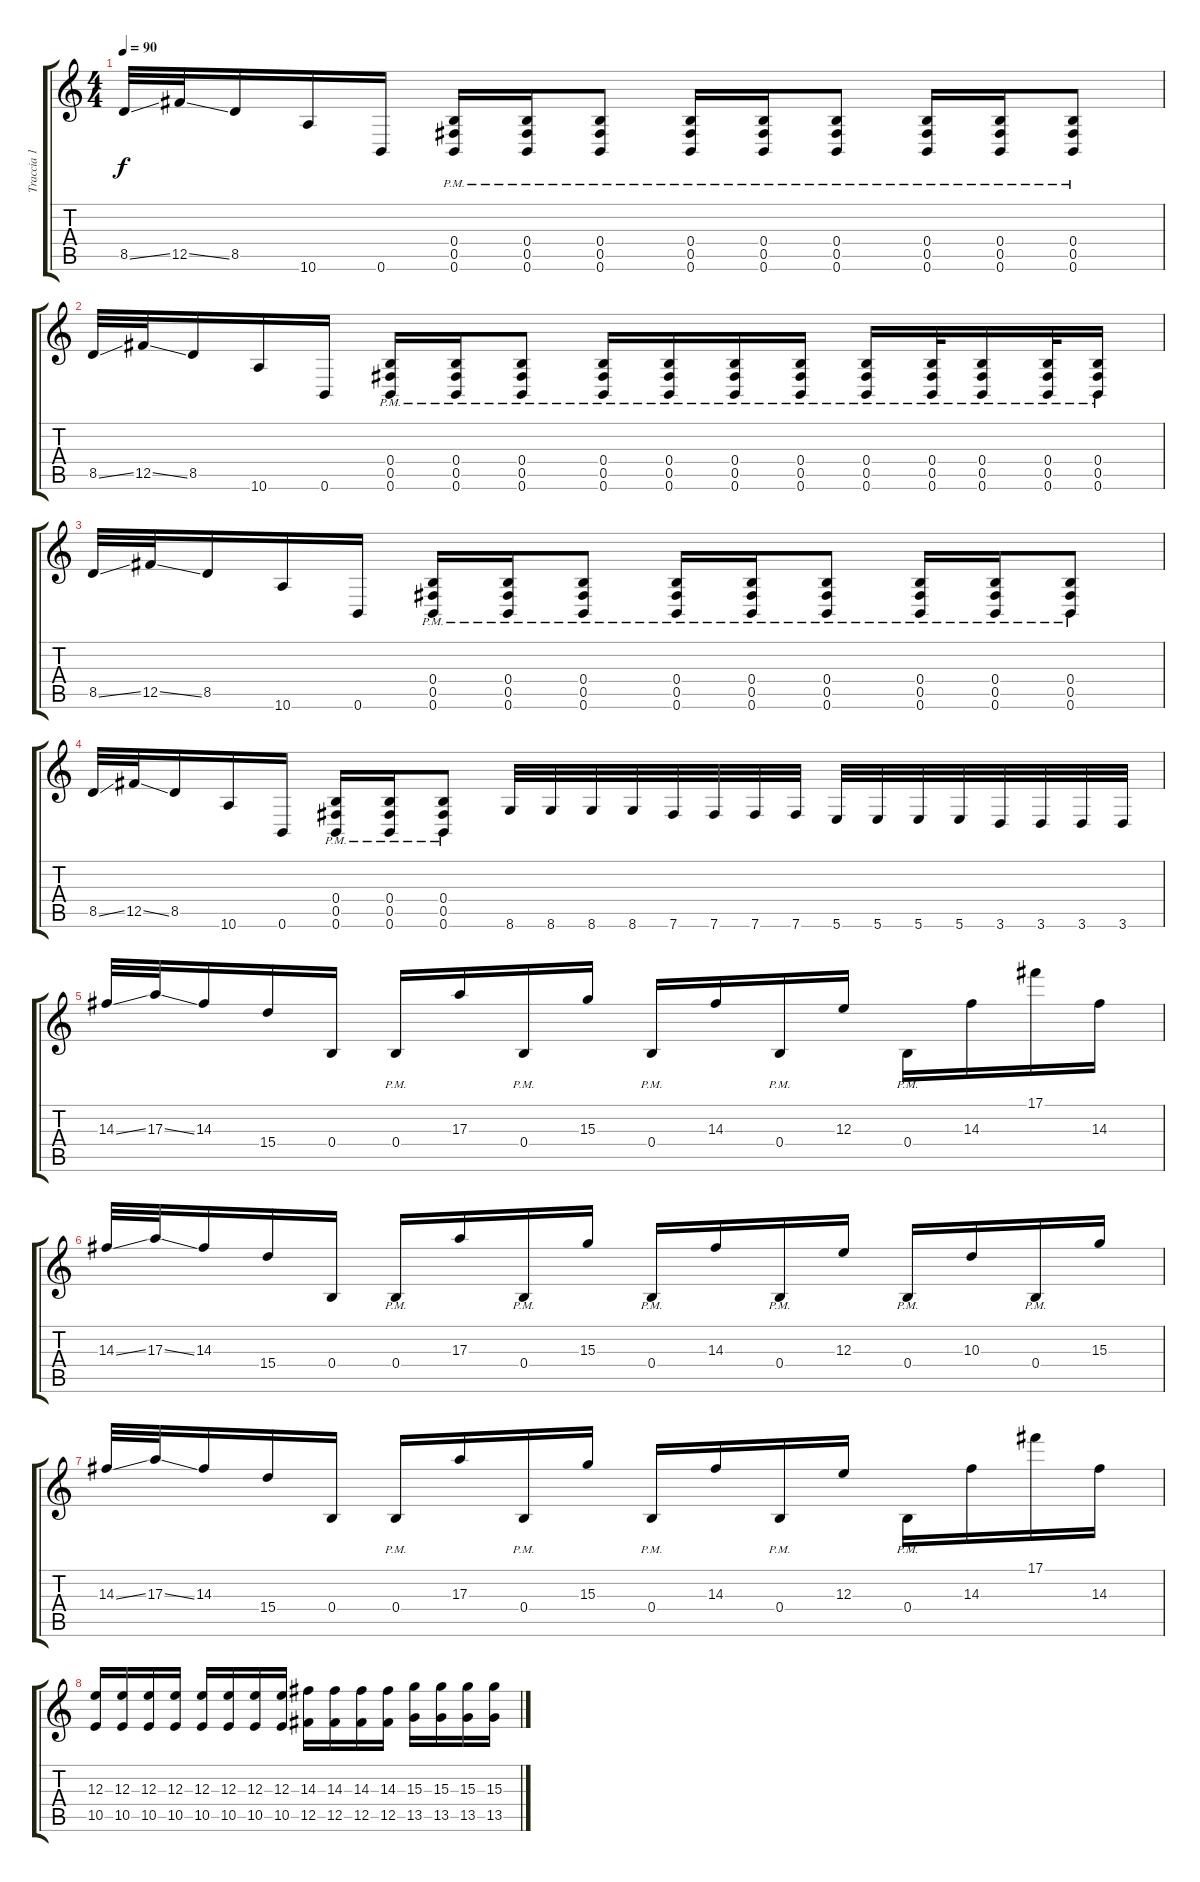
\track ("Traccia 1" "Traccia 1") {instrument overdrivenguitar}
\staff {score tabs}
\tuning (Db4 Ab3 E3 B2 Gb2 B1) {hide}
\ts (4 4)
\tempo 90
\clef g2
\ks c
8.5{ss}.32{dy f} 12.5{ss}.32 8.5.16 10.6.16 0.6.16 (0.4{pm} 0.5{pm} 0.6{pm}).16 (0.4{pm} 0.5{pm} 0.6{pm}).16 (0.4{pm} 0.5{pm} 0.6{pm}).8 (0.4{pm} 0.5{pm} 0.6{pm}).16 (0.4{pm} 0.5{pm} 0.6{pm}).16 (0.4{pm} 0.5{pm} 0.6{pm}).8 (0.4{pm} 0.5{pm} 0.6{pm}).16 (0.4{pm} 0.5{pm} 0.6{pm}).16 (0.4{pm} 0.5{pm} 0.6{pm}).8 |
8.5{ss}.32 12.5{ss}.32 8.5.16 10.6.16 0.6.16 (0.4{pm} 0.5{pm} 0.6{pm}).16 (0.4{pm} 0.5{pm} 0.6{pm}).16 (0.4{pm} 0.5{pm} 0.6{pm}).8 (0.4{pm} 0.5{pm} 0.6{pm}).16 (0.4{pm} 0.5{pm} 0.6{pm}).16 (0.4{pm} 0.5{pm} 0.6{pm}).16 (0.4{pm} 0.5{pm} 0.6{pm}).16 (0.4 0.5 0.6{pm}).16 (0.4{pm} 0.5{pm} 0.6{pm}).32 (0.4{pm} 0.5{pm} 0.6{pm}).16 (0.4{pm} 0.5{pm} 0.6{pm}).32 (0.4{pm} 0.5{pm} 0.6{pm}).16 |
8.5{ss}.32 12.5{ss}.32 8.5.16 10.6.16 0.6.16 (0.4{pm} 0.5{pm} 0.6{pm}).16 (0.4{pm} 0.5{pm} 0.6{pm}).16 (0.4{pm} 0.5{pm} 0.6{pm}).8 (0.4{pm} 0.5{pm} 0.6{pm}).16 (0.4{pm} 0.5{pm} 0.6{pm}).16 (0.4{pm} 0.5{pm} 0.6{pm}).8 (0.4{pm} 0.5{pm} 0.6{pm}).16 (0.4{pm} 0.5{pm} 0.6{pm}).16 (0.4{pm} 0.5{pm} 0.6{pm}).8 |
8.5{ss}.32 12.5{ss}.32 8.5.16 10.6.16 0.6.16 (0.4{pm} 0.5{pm} 0.6{pm}).16 (0.4{pm} 0.5{pm} 0.6{pm}).16 (0.4{pm} 0.5{pm} 0.6{pm}).8 8.6.32 8.6.32 8.6.32 8.6.32 7.6.32 7.6.32 7.6.32 7.6.32 5.6.32 5.6.32 5.6.32 5.6.32 3.6.32 3.6.32 3.6.32 3.6.32 |
14.3{ss}.32 17.3{ss}.32 14.3.16 15.4.16 0.4.16 0.4{pm}.16 17.3.16 0.4{pm}.16 15.3.16 0.4{pm}.16 14.3.16 0.4{pm}.16 12.3.16 0.4{pm}.16 14.3.16 17.1.16 14.3.16 |
14.3{ss}.32 17.3{ss}.32 14.3.16 15.4.16 0.4.16 0.4{pm}.16 17.3.16 0.4{pm}.16 15.3.16 0.4{pm}.16 14.3.16 0.4{pm}.16 12.3.16 0.4{pm}.16 10.3.16 0.4{pm}.16 15.3.16 |
14.3{ss}.32 17.3{ss}.32 14.3.16 15.4.16 0.4.16 0.4{pm}.16 17.3.16 0.4{pm}.16 15.3.16 0.4{pm}.16 14.3.16 0.4{pm}.16 12.3.16 0.4{pm}.16 14.3.16 17.1.16 14.3.16 |
(12.3 10.5).16 (12.3 10.5).16 (12.3 10.5).16 (12.3 10.5).16 (12.3 10.5).16 (12.3 10.5).16 (12.3 10.5).16 (12.3 10.5).16 (14.3 12.5).16 (14.3 12.5).16 (14.3 12.5).16 (14.3 12.5).16 (15.3 13.5).16 (15.3 13.5).16 (15.3 13.5).16 (15.3 13.5).16
